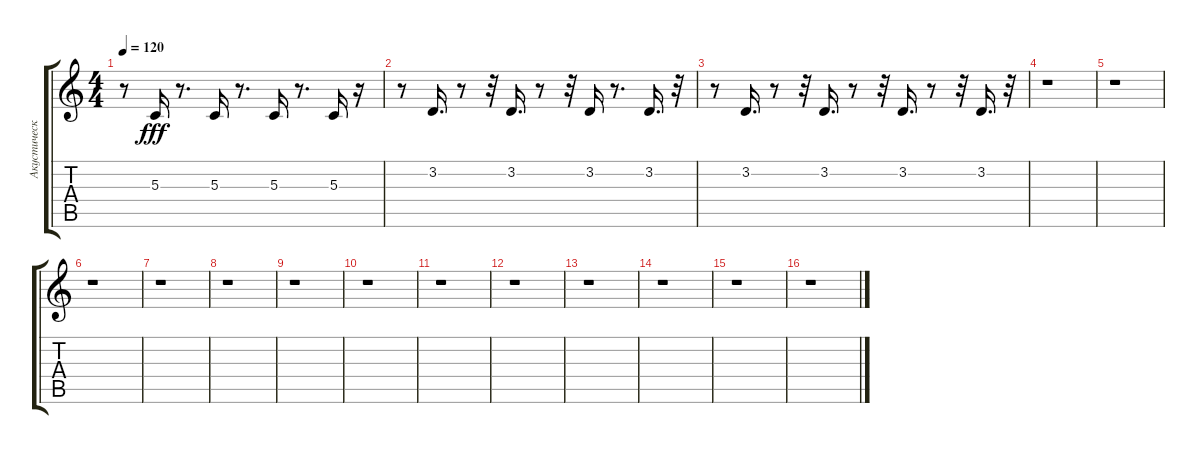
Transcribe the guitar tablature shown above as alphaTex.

\track ("Акустический Гранд Роял" "Акустическ") {instrument acousticgrandpiano}
\staff {score tabs}
\tuning (E4 B3 G3 D3 A2 E2) {hide}
\ts (4 4)
\tempo 120
\clef g2
\ks c
r.8{dy fff} 5.3.16 r.8{d} 5.3.16 r.8{d} 5.3.16 r.8{d} 5.3.16 r.16 |
r.8 3.2.16{d} r.8 r.32 3.2.16{d} r.8 r.32 3.2.16 r.8{d} 3.2.16{d} r.32 |
r.8 3.2.16{d} r.8 r.32 3.2.16{d} r.8 r.32 3.2.16{d} r.8 r.32 3.2.16{d} r.32 |
r.1 |
r.1 |
r.1 |
r.1 |
r.1 |
r.1 |
r.1 |
r.1 |
r.1 |
r.1 |
r.1 |
r.1 |
r.1
